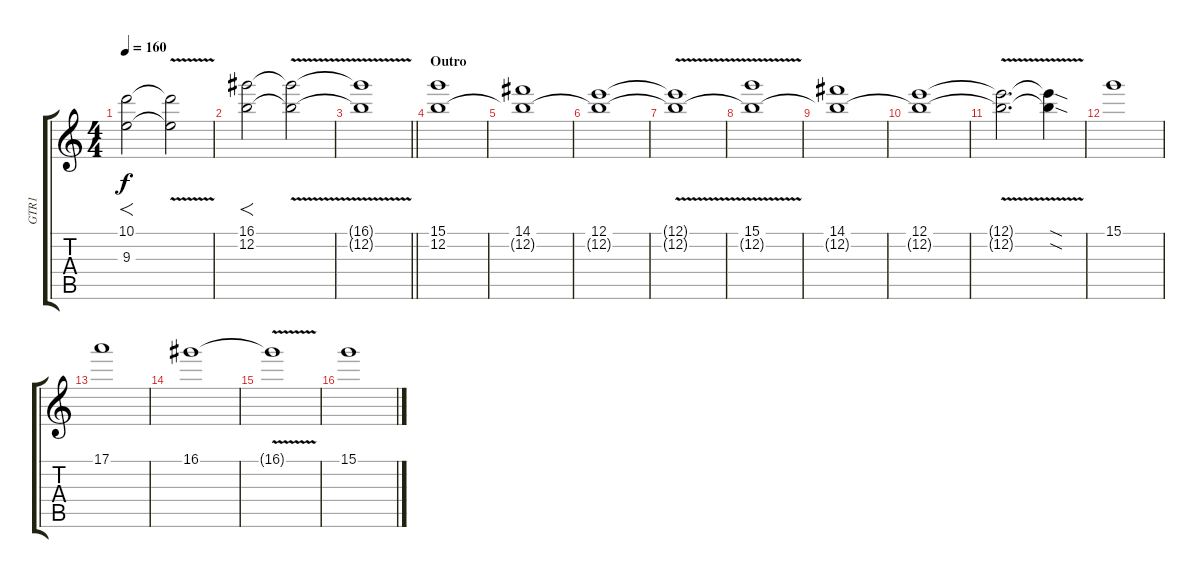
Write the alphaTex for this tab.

\track ("GTR1" "GTR1") {instrument distortionguitar}
\staff {score tabs}
\tuning (E4 B3 G3 D3 A2 E2) {hide}
\ts (4 4)
\tempo 160
\clef g2
\ks c
(10.1 9.3).2{f dy f} (10.1{v t} 9.3{v t}).2 |
(16.1 12.2).2{f} (16.1{v t} 12.2{v t}).2 |
\barLineRight lightlight
(16.1{v t} 12.2{v t}).1 |
\section ("" "Outro")
(15.1 12.2).1 |
(14.1 12.2{t}).1 |
(12.1 12.2{t}).1 |
(12.1{v t} 12.2{v t}).1 |
(15.1 12.2{t}).1 |
(14.1 12.2{t}).1 |
(12.1 12.2{t}).1 |
(12.1{v t} 12.2{t}).2{d} (12.1{sod t} 12.2{sod t}).4 |
15.1.1 |
17.1.1 |
16.1.1 |
16.1{v t}.1 |
15.1.1
